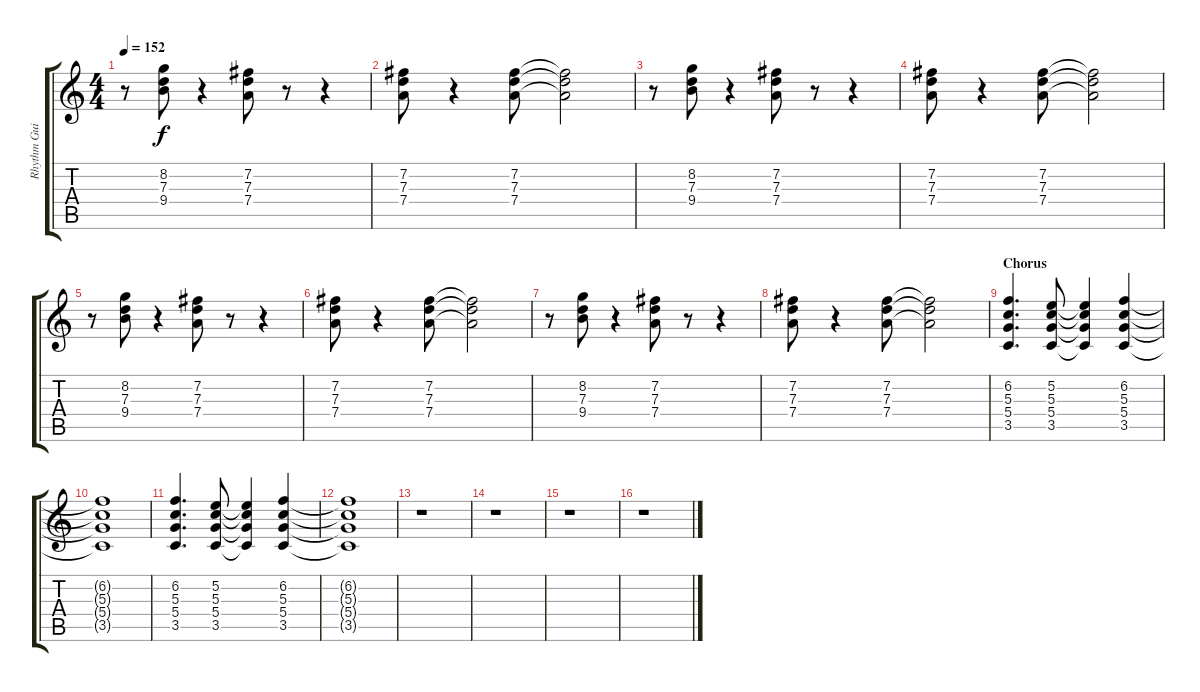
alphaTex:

\track ("Rhythm Guitar (Standard Tuning)" "Rhythm Gui") {instrument distortionguitar}
\staff {score tabs}
\tuning (E4 B3 G3 D3 A2 E2) {hide}
\ts (4 4)
\tempo 152
\clef g2
\ks c
r.8{dy f} (8.2 7.3 9.4).8 r.4 (7.2 7.3 7.4).8 r.8 r.4 |
(7.2 7.3 7.4).8 r.4 (7.2 7.3 7.4).8 (7.2{t} 7.3{t} 7.4{t}).2 |
r.8 (8.2 7.3 9.4).8 r.4 (7.2 7.3 7.4).8 r.8 r.4 |
(7.2 7.3 7.4).8 r.4 (7.2 7.3 7.4).8 (7.2{t} 7.3{t} 7.4{t}).2 |
r.8 (8.2 7.3 9.4).8 r.4 (7.2 7.3 7.4).8 r.8 r.4 |
(7.2 7.3 7.4).8 r.4 (7.2 7.3 7.4).8 (7.2{t} 7.3{t} 7.4{t}).2 |
r.8 (8.2 7.3 9.4).8 r.4 (7.2 7.3 7.4).8 r.8 r.4 |
(7.2 7.3 7.4).8 r.4 (7.2 7.3 7.4).8 (7.2{t} 7.3{t} 7.4{t}).2 |
\section ("" "Chorus")
(6.2 5.3 5.4 3.5).4{d} (5.2 5.3 5.4 3.5).8 (5.2{t} 5.3{t} 5.4{t} 3.5{t}).4 (6.2 5.3 5.4 3.5).4 |
(6.2{t} 5.3{t} 5.4{t} 3.5{t}).1 |
(6.2 5.3 5.4 3.5).4{d} (5.2 5.3 5.4 3.5).8 (5.2{t} 5.3{t} 5.4{t} 3.5{t}).4 (6.2 5.3 5.4 3.5).4 |
(6.2{t} 5.3{t} 5.4{t} 3.5{t}).1 |
r.1 |
r.1 |
r.1 |
r.1
